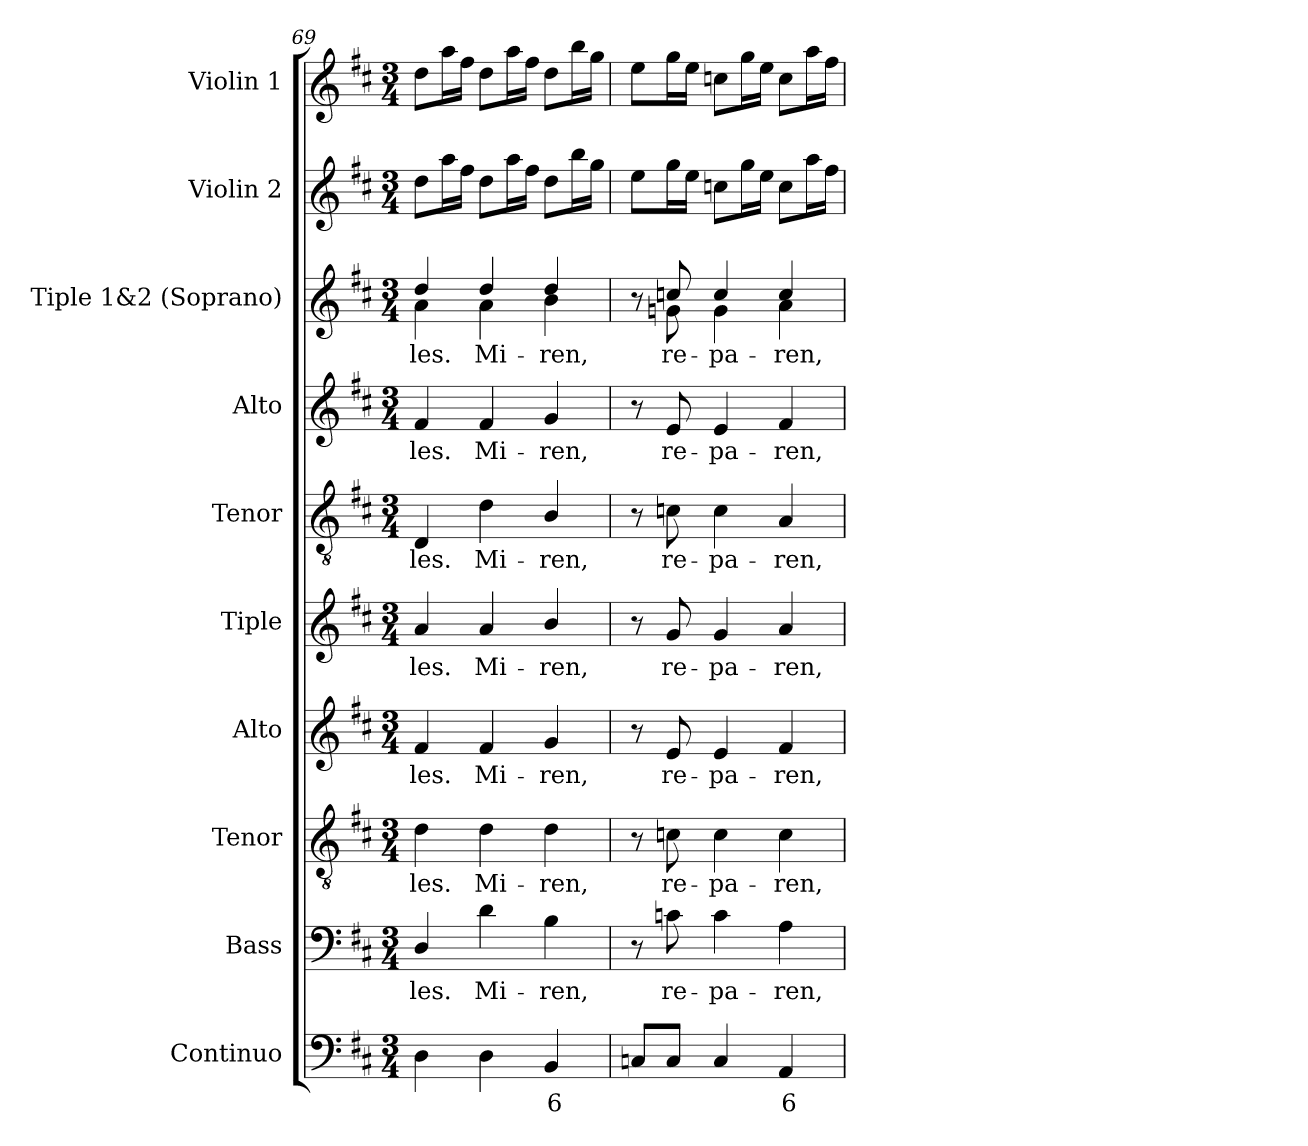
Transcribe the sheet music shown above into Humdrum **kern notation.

**kern	**text	**kern	**text	**kern	**text	**kern	**text	**kern	**text	**kern	**text	**kern	**text	**kern	**text	**kern	**kern
*part10	*part10	*part9	*part9	*part8	*part8	*part7	*part7	*part6	*part6	*part5	*part5	*part4	*part4	*part3	*part3	*part2	*part1
*staff10	*staff10	*staff9	*staff9	*staff8	*staff8	*staff7	*staff7	*staff6	*staff6	*staff5	*staff5	*staff4	*staff4	*staff3	*staff3	*staff2	*staff1
*I"Continuo	*	*I"Bass	*	*I"Tenor	*	*I"Alto	*	*I"Tiple	*	*I"Tenor	*	*I"Alto	*	*I"Tiple 1&2 (Soprano)	*	*I"Violin 2	*I"Violin 1
*I'Cont.	*	*I'B.	*	*I'T.	*	*I'A.	*	*	*	*I'T.	*	*I'A.	*	*I'S.	*	*I'Vln. 2	*I'Vln. 1
*clefF4	*	*clefF4	*	*clefGv2	*	*clefG2	*	*clefG2	*	*clefGv2	*	*clefG2	*	*clefG2	*	*clefG2	*clefG2
*	*	*	*	*ITrd7c12	*	*	*	*	*	*ITrd7c12	*	*	*	*	*	*	*
*k[f#c#]	*	*k[f#c#]	*	*k[f#c#]	*	*k[f#c#]	*	*k[f#c#]	*	*k[f#c#]	*	*k[f#c#]	*	*k[f#c#]	*	*k[f#c#]	*k[f#c#]
*D:	*	*D:	*	*D:	*	*D:	*	*D:	*	*D:	*	*D:	*	*D:	*	*D:	*D:
*M3/4	*	*M3/4	*	*M3/4	*	*M3/4	*	*M3/4	*	*M3/4	*	*M3/4	*	*M3/4	*	*M3/4	*M3/4
=69	=69	=69	=69	=69	=69	=69	=69	=69	=69	=69	=69	=69	=69	=69	=69	=69	=69
!	!	!	!LO:LY:b:color=#000000	!	!	!	!	!	!	!	!	!	!	!	!	!	!
!	!	!	!	!	!LO:LY:b:color=#000000	!	!	!	!	!	!	!	!	!	!	!	!
!	!	!	!	!	!	!	!LO:LY:b:color=#000000	!	!	!	!	!	!	!	!	!	!
!	!	!	!	!	!	!	!	!	!LO:LY:b:color=#000000	!	!	!	!	!	!	!	!
!	!	!	!	!	!	!	!	!	!	!	!LO:LY:b:color=#000000	!	!	!	!	!	!
!	!	!	!	!	!	!	!	!	!	!	!	!	!LO:LY:b:color=#000000	!	!	!	!
!	!	!	!	!	!	!	!	!	!	!	!	!	!	!	!LO:LY:b:color=#000000	!	!
*	*	*	*	*	*	*	*	*	*	*	*	*	*	*^	*	*	*
4Di\	.	4Di/	-les.	4Di\	-les.	4f#i/	-les.	4ai/	-les.	4DDi/	-les.	4f#i/	-les.	4ddi/	4ai\	-les.	8ddi\L	8ddi\L
.	.	.	.	.	.	.	.	.	.	.	.	.	.	.	.	.	16aai\L	16aai\L
.	.	.	.	.	.	.	.	.	.	.	.	.	.	.	.	.	16ff#i\JJ	16ff#i\JJ
!	!	!	!LO:LY:b:color=#000000	!	!	!	!	!	!	!	!	!	!	!	!	!	!	!
!	!	!	!	!	!LO:LY:b:color=#000000	!	!	!	!	!	!	!	!	!	!	!	!	!
!	!	!	!	!	!	!	!LO:LY:b:color=#000000	!	!	!	!	!	!	!	!	!	!	!
!	!	!	!	!	!	!	!	!	!LO:LY:b:color=#000000	!	!	!	!	!	!	!	!	!
!	!	!	!	!	!	!	!	!	!	!	!LO:LY:b:color=#000000	!	!	!	!	!	!	!
!	!	!	!	!	!	!	!	!	!	!	!	!	!LO:LY:b:color=#000000	!	!	!	!	!
!	!	!	!	!	!	!	!	!	!	!	!	!	!	!	!	!LO:LY:b:color=#000000	!	!
4Di\	.	4di\	Mi-	4Di\	Mi-	4f#i/	Mi-	4ai/	Mi-	4Di\	Mi-	4f#i/	Mi-	4ddi/	4ai\	Mi-	8ddi\L	8ddi\L
.	.	.	.	.	.	.	.	.	.	.	.	.	.	.	.	.	16aai\L	16aai\L
.	.	.	.	.	.	.	.	.	.	.	.	.	.	.	.	.	16ff#i\JJ	16ff#i\JJ
!	!LO:LY:b:color=#000000	!	!	!	!	!	!	!	!	!	!	!	!	!	!	!	!	!
!	!	!	!LO:LY:b:color=#000000	!	!	!	!	!	!	!	!	!	!	!	!	!	!	!
!	!	!	!	!	!LO:LY:b:color=#000000	!	!	!	!	!	!	!	!	!	!	!	!	!
!	!	!	!	!	!	!	!LO:LY:b:color=#000000	!	!	!	!	!	!	!	!	!	!	!
!	!	!	!	!	!	!	!	!	!LO:LY:b:color=#000000	!	!	!	!	!	!	!	!	!
!	!	!	!	!	!	!	!	!	!	!	!LO:LY:b:color=#000000	!	!	!	!	!	!	!
!	!	!	!	!	!	!	!	!	!	!	!	!	!LO:LY:b:color=#000000	!	!	!	!	!
!	!	!	!	!	!	!	!	!	!	!	!	!	!	!	!	!LO:LY:b:color=#000000	!	!
4BBi/	6	4Bi\	-ren,	4Di\	-ren,	4gi/	-ren,	4bi/	-ren,	4BBi/	-ren,	4gi/	-ren,	4ddi/	4bi\	-ren,	8ddi\L	8ddi\L
.	.	.	.	.	.	.	.	.	.	.	.	.	.	.	.	.	16bbi\L	16bbi\L
.	.	.	.	.	.	.	.	.	.	.	.	.	.	.	.	.	16ggi\JJ	16ggi\JJ
=70	=70	=70	=70	=70	=70	=70	=70	=70	=70	=70	=70	=70	=70	=70	=70	=70	=70	=70
8Cni/L	.	8r	.	8r	.	8r	.	8r	.	8r	.	8r	.	8r	8ryy	.	8eei\L	8eei\L
!	!	!	!LO:LY:b:color=#000000	!	!	!	!	!	!	!	!	!	!	!	!	!	!	!
!	!	!	!	!	!LO:LY:b:color=#000000	!	!	!	!	!	!	!	!	!	!	!	!	!
!	!	!	!	!	!	!	!LO:LY:b:color=#000000	!	!	!	!	!	!	!	!	!	!	!
!	!	!	!	!	!	!	!	!	!LO:LY:b:color=#000000	!	!	!	!	!	!	!	!	!
!	!	!	!	!	!	!	!	!	!	!	!LO:LY:b:color=#000000	!	!	!	!	!	!	!
!	!	!	!	!	!	!	!	!	!	!	!	!	!LO:LY:b:color=#000000	!	!	!	!	!
!	!	!	!	!	!	!	!	!	!	!	!	!	!	!	!	!LO:LY:b:color=#000000	!	!
8Ci/J	.	8cni\	re-	8Cni\	re-	8ei/	re-	8gi/	re-	8Cni\	re-	8ei/	re-	8ccni/	8gni\	re-	16ggi\L	16ggi\L
.	.	.	.	.	.	.	.	.	.	.	.	.	.	.	.	.	16eei\JJ	16eei\JJ
!	!	!	!LO:LY:b:color=#000000	!	!	!	!	!	!	!	!	!	!	!	!	!	!	!
!	!	!	!	!	!LO:LY:b:color=#000000	!	!	!	!	!	!	!	!	!	!	!	!	!
!	!	!	!	!	!	!	!LO:LY:b:color=#000000	!	!	!	!	!	!	!	!	!	!	!
!	!	!	!	!	!	!	!	!	!LO:LY:b:color=#000000	!	!	!	!	!	!	!	!	!
!	!	!	!	!	!	!	!	!	!	!	!LO:LY:b:color=#000000	!	!	!	!	!	!	!
!	!	!	!	!	!	!	!	!	!	!	!	!	!LO:LY:b:color=#000000	!	!	!	!	!
!	!	!	!	!	!	!	!	!	!	!	!	!	!	!	!	!LO:LY:b:color=#000000	!	!
4Ci/	.	4ci\	-pa-	4Ci\	-pa-	4ei/	-pa-	4gi/	-pa-	4Ci\	-pa-	4ei/	-pa-	4cci/	4gi\	-pa-	8ccni\L	8ccni\L
.	.	.	.	.	.	.	.	.	.	.	.	.	.	.	.	.	16ggi\L	16ggi\L
.	.	.	.	.	.	.	.	.	.	.	.	.	.	.	.	.	16eei\JJ	16eei\JJ
!	!LO:LY:b:color=#000000	!	!	!	!	!	!	!	!	!	!	!	!	!	!	!	!	!
!	!	!	!LO:LY:b:color=#000000	!	!	!	!	!	!	!	!	!	!	!	!	!	!	!
!	!	!	!	!	!LO:LY:b:color=#000000	!	!	!	!	!	!	!	!	!	!	!	!	!
!	!	!	!	!	!	!	!LO:LY:b:color=#000000	!	!	!	!	!	!	!	!	!	!	!
!	!	!	!	!	!	!	!	!	!LO:LY:b:color=#000000	!	!	!	!	!	!	!	!	!
!	!	!	!	!	!	!	!	!	!	!	!LO:LY:b:color=#000000	!	!	!	!	!	!	!
!	!	!	!	!	!	!	!	!	!	!	!	!	!LO:LY:b:color=#000000	!	!	!	!	!
!	!	!	!	!	!	!	!	!	!	!	!	!	!	!	!	!LO:LY:b:color=#000000	!	!
4AAi/	6	4Ai\	-ren,	4Ci\	-ren,	4f#i/	-ren,	4ai/	-ren,	4AAi/	-ren,	4f#i/	-ren,	4cci/	4ai\	-ren,	8cci\L	8cci\L
.	.	.	.	.	.	.	.	.	.	.	.	.	.	.	.	.	16aai\L	16aai\L
.	.	.	.	.	.	.	.	.	.	.	.	.	.	.	.	.	16ff#i\JJ	16ff#i\JJ
*	*	*	*	*	*	*	*	*	*	*	*	*	*	*v	*v	*	*	*
=	=	=	=	=	=	=	=	=	=	=	=	=	=	=	=	=	=
*-	*-	*-	*-	*-	*-	*-	*-	*-	*-	*-	*-	*-	*-	*-	*-	*-	*-
